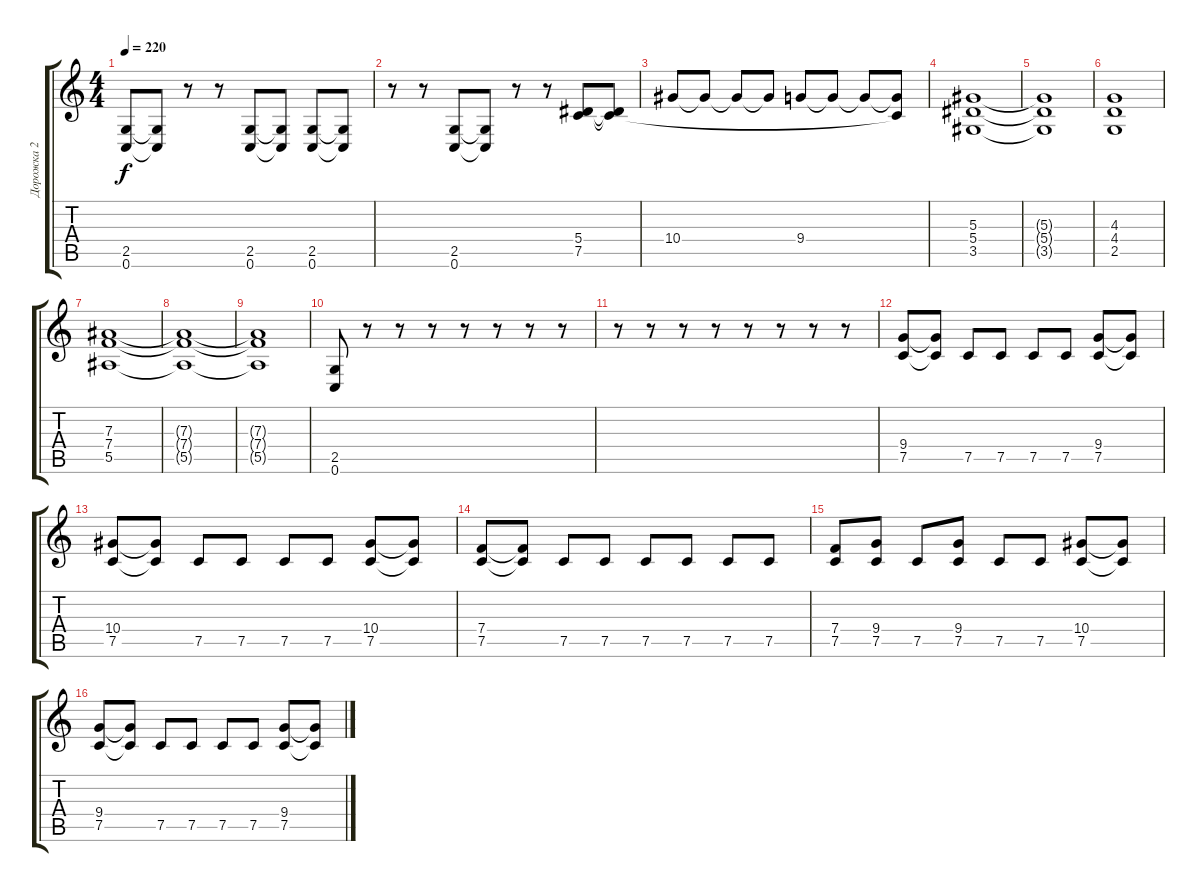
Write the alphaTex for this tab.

\track ("Дорожка 2" "Дорожка 2") {instrument distortionguitar}
\staff {score tabs}
\tuning (C4 G3 Eb3 Bb2 F2 C2) {hide}
\ts (4 4)
\tempo 220
\clef g2
\ks c
(2.5 0.6).8{dy f} (2.5{t} 0.6{t}).8 r.8 r.8 (2.5 0.6).8 (2.5{t} 0.6{t}).8 (2.5 0.6).8 (2.5{t} 0.6{t}).8 |
r.8 r.8 (2.5 0.6).8 (2.5{t} 0.6{t}).8 r.8 r.8 (5.4 7.5).8 (5.4{t} 7.5{t}).8 |
10.4.8 10.4{t}.8 10.4{t}.8 10.4{t}.8 9.4.8 9.4{t}.8 9.4{t}.8 (9.4{t} 7.5{t}).8 |
(5.3 5.4 3.5).1 |
(5.3{t} 5.4{t} 3.5{t}).1 |
(4.3 4.4 2.5).1 |
(7.3 7.4 5.5).1 |
(7.3{t} 7.4{t} 5.5{t}).1 |
(7.3{t} 7.4{t} 5.5{t}).1 |
(2.5 0.6).8 r.8 r.8 r.8 r.8 r.8 r.8 r.8 |
r.8 r.8 r.8 r.8 r.8 r.8 r.8 r.8 |
(9.4 7.5).8 (9.4{t} 7.5{t}).8 7.5.8 7.5.8 7.5.8 7.5.8 (9.4 7.5).8 (9.4{t} 7.5{t}).8 |
(10.4 7.5).8 (10.4{t} 7.5{t}).8 7.5.8 7.5.8 7.5.8 7.5.8 (10.4 7.5).8 (10.4{t} 7.5{t}).8 |
(7.4 7.5).8 (7.4{t} 7.5{t}).8 7.5.8 7.5.8 7.5.8 7.5.8 7.5.8 7.5.8 |
(7.4 7.5).8 (9.4 7.5).8 7.5.8 (9.4 7.5).8 7.5.8 7.5.8 (10.4 7.5).8 (10.4{t} 7.5{t}).8 |
(9.4 7.5).8 (9.4{t} 7.5{t}).8 7.5.8 7.5.8 7.5.8 7.5.8 (9.4 7.5).8 (9.4{t} 7.5{t}).8
